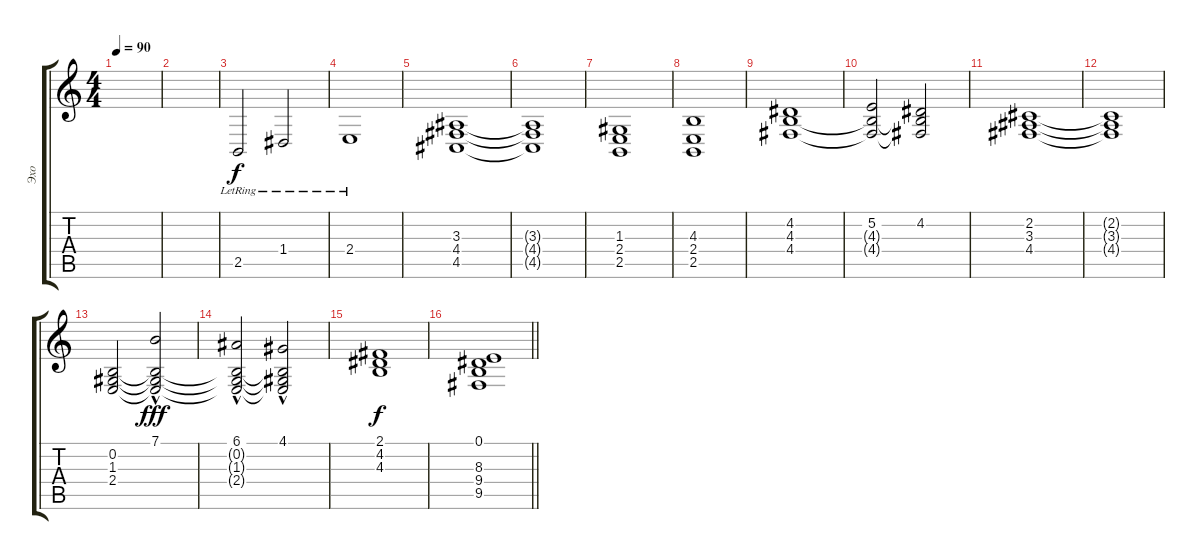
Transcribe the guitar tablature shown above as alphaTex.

\track ("Эхо" "Эхо") {instrument pad2warm}
\staff {score tabs}
\tuning (E4 B3 G3 D3 A2 E2) {hide}
\ts (4 4)
\tempo 90
\clef g2
\ks c
|
|
2.5{lr}.2{volume 11 instrument stringensemble1} 1.4{lr}.2 |
2.4{lr}.1 |
(3.3 4.4 4.5).1 |
(3.3{t} 4.4{t} 4.5{t}).1 |
(1.3 2.4 2.5).1 |
(4.3 2.4 2.5).1 |
(4.2 4.3 4.4).1 |
(5.2 4.3{t} 4.4{t}).2 (4.2 4.3{t} 4.4{t}).2 |
(2.2 3.3 4.4).1 |
(2.2{t} 3.3{t} 4.4{t}).1 |
(0.2 1.3 2.4).2 (7.1{hac} 0.2{t} 1.3{t} 2.4{t}).2{dy fff} |
(6.1{hac} 0.2{t} 1.3{t} 2.4{t}).2 (4.1{hac} 0.2{t} 1.3{t} 2.4{t}).2 |
(2.1 4.2 4.3).1{dy f} |
\barLineRight lightlight
(0.1 8.3 9.4 9.5).1
